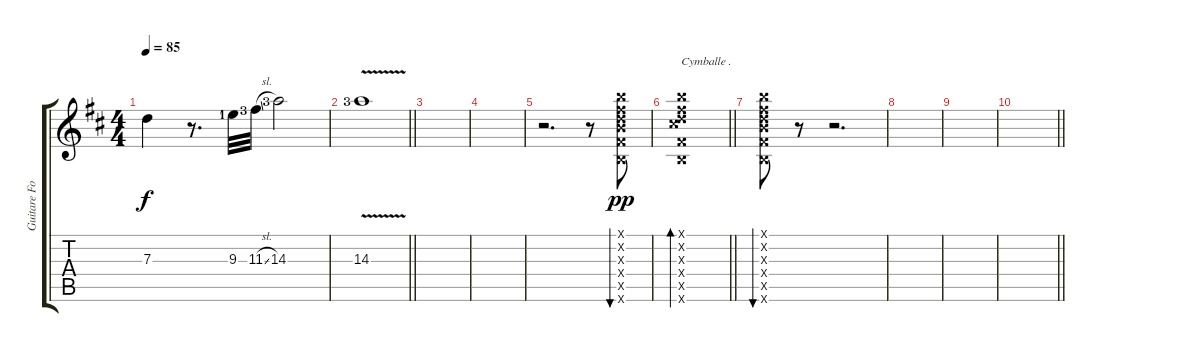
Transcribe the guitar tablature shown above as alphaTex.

\track ("Guitare Folk" "Guitare Fo") {instrument acousticguitarsteel}
\staff {score tabs}
\tuning (E4 B3 G3 D3 A2 E2) {hide}
\ts (4 4)
\tempo 85
\clef g2
\ks bminor
7.3{t}.4{dy f} r.8{d} 9.3{lf 2}.32 11.3{sl lf 4}.32 14.3{lf 4}.2 |
\barLineRight lightlight
14.3{v lf 4}.1 |
|
|
r.2{d} r.8 (7.1{x} 7.2{x} 7.3{x} 9.4{x} 9.5{x} 7.6{x}).8{bu 60 dy pp} |
\barLineRight lightlight
(7.1{x} 7.2{x} 7.3{x} 11.4{x} 9.5{x} 7.6{x}).1{bd 60 txt "Cymballe ."} |
(7.1{x} 7.2{x} 7.3{x} 9.4{x} 9.5{x} 7.6{x}).8{bu 60} r.8 r.2{d} |
|
|
\barLineRight lightlight
